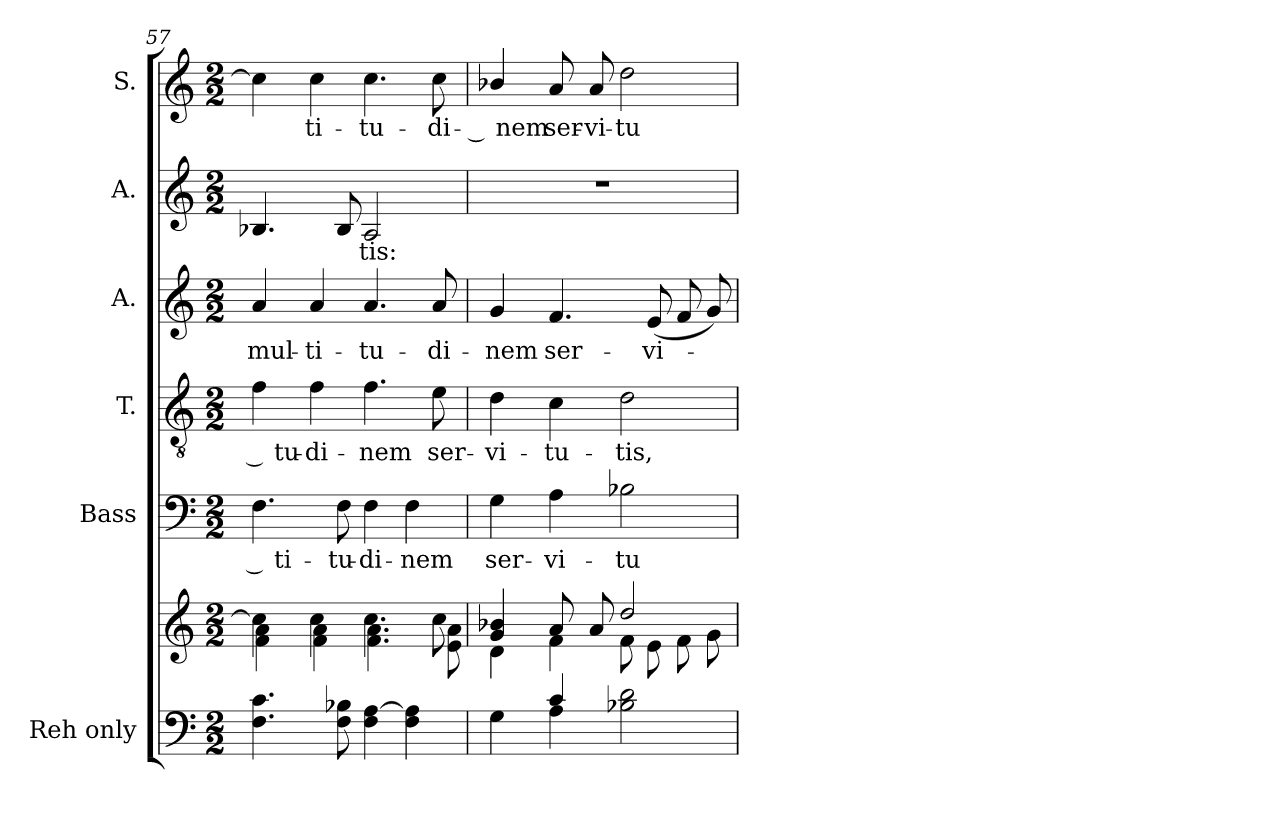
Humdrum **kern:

**kern	**kern	**kern	**text	**kern	**text	**kern	**text	**kern	**text	**kern	**text
*part6	*part6	*part5	*part5	*part4	*part4	*part3	*part3	*part2	*part2	*part1	*part1
*staff7	*staff6	*staff5	*staff5	*staff4	*staff4	*staff3	*staff3	*staff2	*staff2	*staff1	*staff1
*I"Reh only	*	*I"Bass	*	*I"T.	*	*I"A.	*	*I"A.	*	*I"S.	*
*	*	*I'B.	*	*	*	*	*	*	*	*	*
*clefF4	*clefG2	*clefF4	*	*clefGv2	*	*clefG2	*	*clefG2	*	*clefG2	*
*	*	*	*	*	*	*ITrd7c12	*	*ITrd7c12	*	*	*
*k[]	*k[]	*k[]	*	*k[]	*	*k[]	*	*k[]	*	*k[]	*
*C:	*C:	*C:	*	*C:	*	*C:	*	*C:	*	*C:	*
*M2/2	*M2/2	*M2/2	*	*M2/2	*	*M2/2	*	*M2/2	*	*M2/2	*
=57	=57	=57	=57	=57	=57	=57	=57	=57	=57	=57	=57
*	*^	*	*	*	*	*	*	*	*	*	*
!	!	!	!	!LO:LY:b	!	!LO:LY:b	!	!LO:LY:b	!	!	!	!
4.F\ 4.c\	4cc\]	4f\ 4a\	4.F\	-­ ti-	4f\	-­ tu-	4A/	mul-	4.BB-X/	.	4cc\]	.
!	!	!	!	!	!	!LO:LY:b	!	!LO:LY:b	!	!	!	!LO:LY:b
.	4cc\	4f\ 4a\	.	.	4f\	-di-	4A/	-ti-	.	.	4cc\	-ti-
!	!	!	!	!LO:LY:b	!	!	!	!	!	!	!	!
8F\ 8B-X\	.	.	8F\	-tu-	.	.	.	.	8BB-/	.	.	.
!	!	!	!	!LO:LY:b	!	!LO:LY:b	!	!LO:LY:b	!	!LO:LY:b	!	!LO:LY:b
4F\ [<4A\	4.cc\	4.f\ 4.a\	4F\	-di-	4.f\	-nem	4.A/	-tu-	2AA/	-tis:	4.cc\	-tu-
!	!	!	!	!LO:LY:b	!	!	!	!	!	!	!	!
4F\ 4A\]	.	.	4F\	-nem	.	.	.	.	.	.	.	.
!	!	!	!	!	!	!LO:LY:b	!	!LO:LY:b	!	!	!	!LO:LY:b
.	8cc\	8e\ 8a\	.	.	8e\	ser-	8A/	-di-	.	.	8cc\	-di-
!!LO:LB:g=z
=58	=58	=58	=58	=58	=58	=58	=58	=58	=58	=58	=58	=58
*^	*	*	*	*	*	*	*	*	*	*	*	*
!	!	!	!	!	!LO:LY:b	!	!LO:LY:b	!	!LO:LY:b	!	!	!	!LO:LY:b
4ryy	4G\	4g/ 4b-X/	4d\	4G\	ser-	4d\	-vi-	4G/	-nem	1r	.	4b-X/	-­ nem
!	!	!	!	!	!LO:LY:b	!	!LO:LY:b	!	!LO:LY:b	!	!	!	!LO:LY:b
4c/	4A\	8a/	4f\	4A\	-vi-	4c\	-tu-	4.F/	ser-	.	.	8a/	ser-
!	!	!	!	!	!	!	!	!	!	!	!	!	!LO:LY:b
.	.	8a/	.	.	.	.	.	.	.	.	.	8a/	-vi-
!	!	!	!	!	!LO:LY:b	!	!LO:LY:b	!	!	!	!	!	!LO:LY:b
2ryy	2B-X\ 2d\	2dd/	8f\	2B-X\	-tu-	2d\	-tis,	.	.	.	.	2dd\	-tu-
!	!	!	!	!	!	!	!	!	!LO:LY:b	!	!	!	!
.	.	.	8e\	.	.	.	.	(<8E/	-vi-	.	.	.	.
.	.	.	8f\	.	.	.	.	8F/	.	.	.	.	.
.	.	.	8g\	.	.	.	.	8G/)	.	.	.	.	.
*v	*v	*	*	*	*	*	*	*	*	*	*	*	*
*	*v	*v	*	*	*	*	*	*	*	*	*	*
=	=	=	=	=	=	=	=	=	=	=	=
*-	*-	*-	*-	*-	*-	*-	*-	*-	*-	*-	*-
